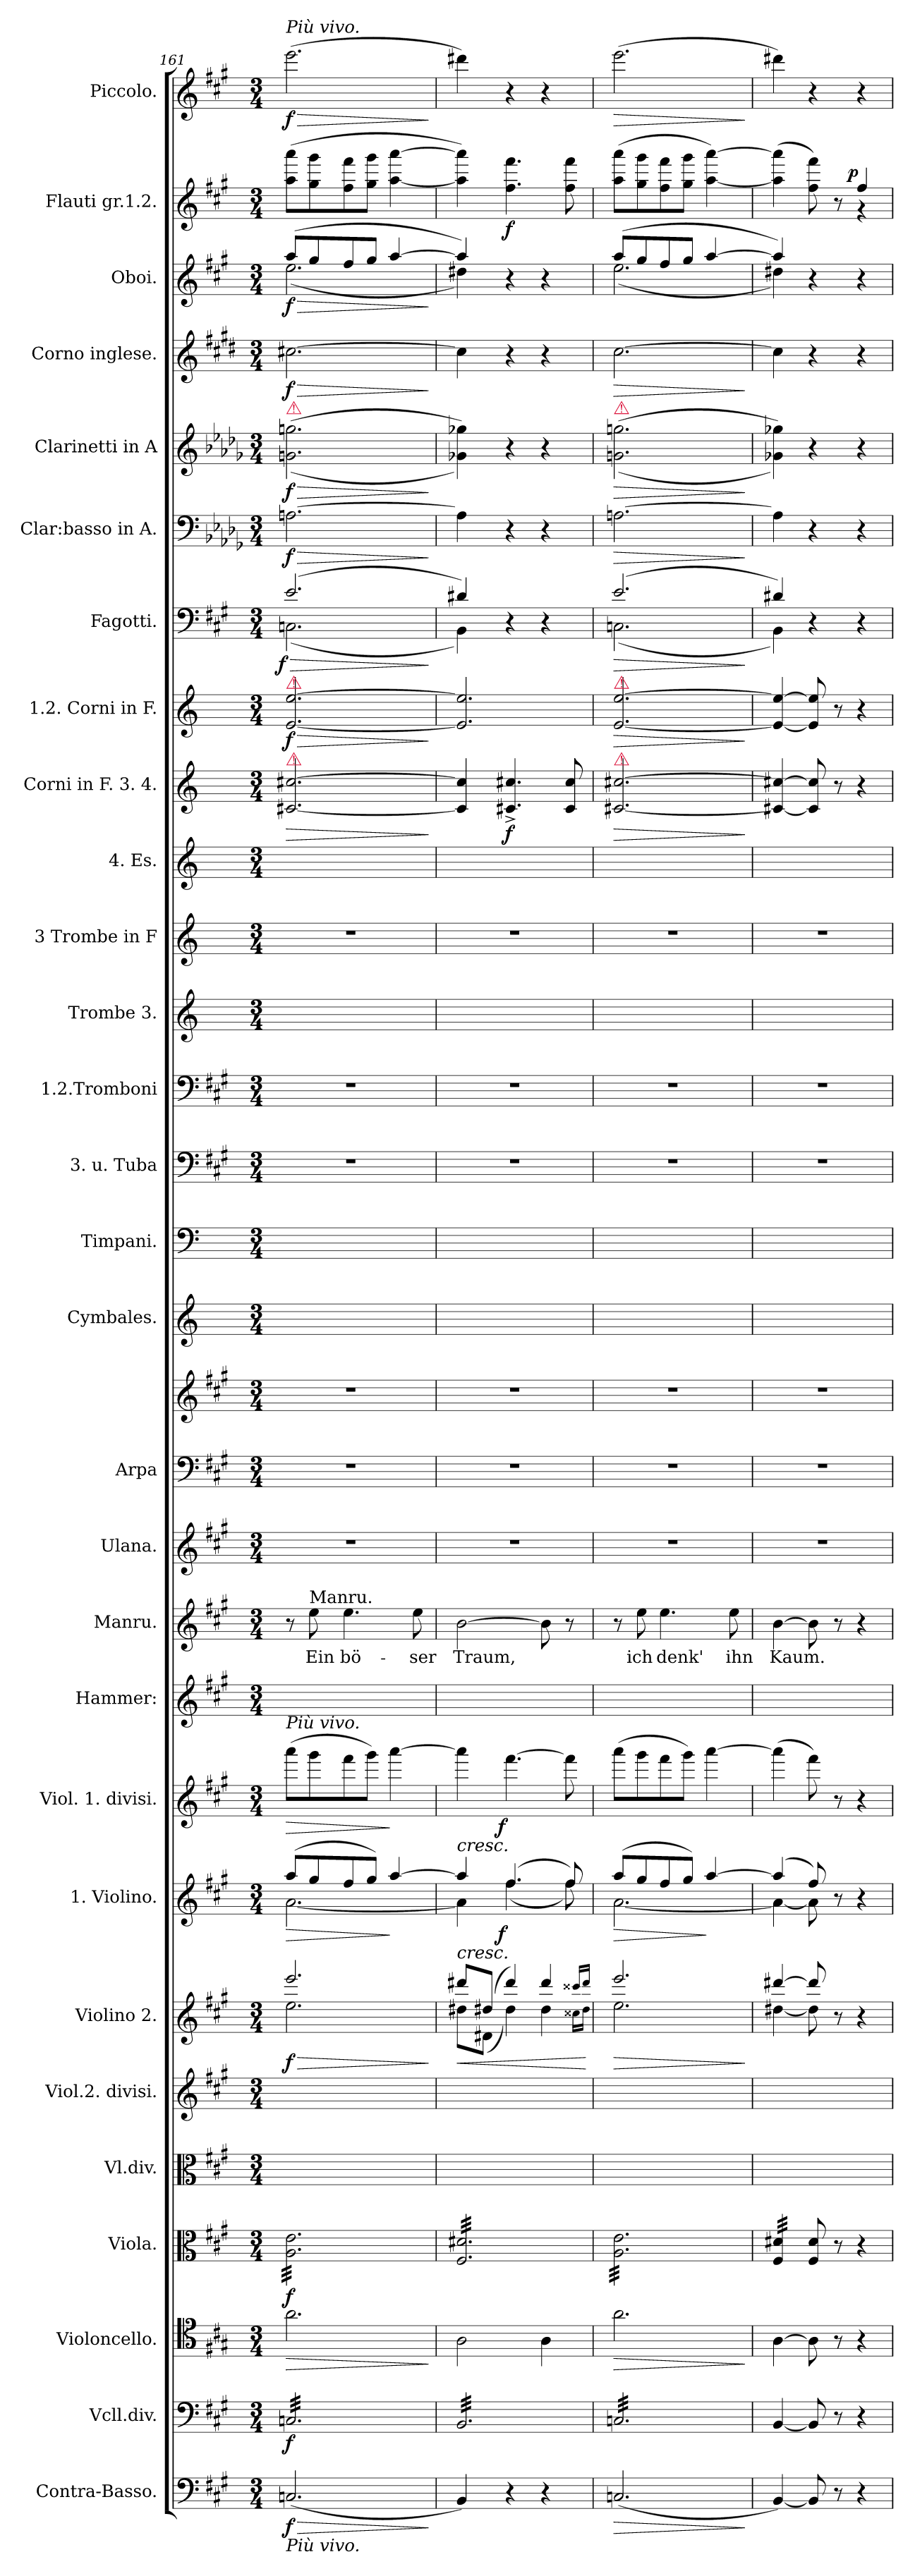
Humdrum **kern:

**kern	**dynam	**kern	**dynam	**kern	**dynam	**kern	**dynam	**kern	**kern	**kern	**dynam	**kern	**dynam	**kern	**dynam	**kern	**kern	**text	**kern	**kern	**kern	**kern	**kern	**kern	**kern	**kern	**kern	**kern	**kern	**dynam	**kern	**dynam	**kern	**dynam	**kern	**dynam	**kern	**dynam	**kern	**dynam	**kern	**dynam	**kern	**dynam	**kern	**dynam
*part29	*part29	*part28	*part28	*part27	*part27	*part26	*part26	*part25	*part24	*part23	*part23	*part22	*part22	*part21	*part21	*part20	*part19	*part19	*part18	*part17	*part17	*part16	*part15	*part14	*part13	*part12	*part11	*part10	*part9	*part9	*part8	*part8	*part7	*part7	*part6	*part6	*part5	*part5	*part4	*part4	*part3	*part3	*part2	*part2	*part1	*part1
*staff30	*staff30	*staff29	*staff29	*staff28	*staff28	*staff27	*staff27	*staff26	*staff25	*staff24	*staff24	*staff23	*staff23	*staff22	*staff22	*staff21	*staff20	*staff20	*staff19	*staff18	*staff17	*staff16	*staff15	*staff14	*staff13	*staff12	*staff11	*staff10	*staff9	*staff9	*staff8	*staff8	*staff7	*staff7	*staff6	*staff6	*staff5	*staff5	*staff4	*staff4	*staff3	*staff3	*staff2	*staff2	*staff1	*staff1
*I"Contra-Basso.	*	*I"Vcll.div.	*	*I"Violoncello.	*	*I"Viola.	*	*I"Vl.div.	*I"Viol.2. divisi.	*I"Violino 2.	*	*I"1. Violino.	*	*I"Viol. 1. divisi.	*	*I"Hammer:	*I"Manru.	*	*I"Ulana.	*I"Arpa	*	*I"Cymbales.	*I"Timpani.	*I"3. u. Tuba	*I"1.2.Tromboni	*I"Trombe 3.	*I"3 Trombe in F	*I"4. Es.	*I"Corni in F. 3. 4.	*	*I"1.2. Corni in F.	*	*I"Fagotti.	*	*I"Clar:basso in A.	*	*I"Clarinetti in A	*	*I"Corno inglese.	*	*I"Oboi.	*	*I"Flauti gr.1.2.	*	*I"Piccolo.	*
*I'C.-B.	*	*	*	*I'Vcll.	*	*I'Vl.	*	*	*	*I'Viol. 2.	*	*I'1. Viol.	*	*	*	*I'Hammer.	*	*	*	*I'Arpa.	*	*I'Cym	*I'Timp.	*	*I'1.2. Tromb.	*	*I'1.2. Trombe.	*	*I'Corni. 3.4.	*	*I'1.2. Corni.	*	*I'Fag.	*	*	*	*I'1.2. Clar. A.	*	*I'Cor.ingl.	*	*I'Ob.	*	*I'Fl. 1.2.	*	*	*
*clefF4	*	*clefF4	*	*clefC4	*	*clefC3	*	*clefC3	*clefG2	*clefG2	*	*clefG2	*	*clefG2	*	*clefG2	*clefG2	*	*clefG2	*clefF4	*clefG2	*clefG2	*clefF4	*clefF4	*clefF4	*clefG2	*clefG2	*clefG2	*clefG2	*	*clefG2	*	*clefF4	*	*clefF4	*	*clefG2	*	*clefG2	*	*clefG2	*	*clefG2	*	*clefG2	*
*	*	*	*	*	*	*	*	*	*	*	*	*	*	*	*	*	*	*	*	*	*	*	*	*	*	*ITrd-3c-5	*ITrd-3c-5	*ITrd5c9	*ITrd4c7	*	*ITrd4c7	*	*	*	*ITrd2c3	*	*ITrd2c3	*	*ITrd4c7	*	*	*	*	*	*	*
*k[f#c#g#]	*	*k[f#c#g#]	*	*k[f#c#g#]	*	*k[f#c#g#]	*	*k[f#c#g#]	*k[f#c#g#]	*k[f#c#g#]	*	*k[f#c#g#]	*	*k[f#c#g#]	*	*k[f#c#g#]	*k[f#c#g#]	*	*k[f#c#g#]	*k[f#c#g#]	*k[f#c#g#]	*k[]	*k[]	*k[f#c#g#]	*k[f#c#g#]	*k[b-]	*k[b-]	*k[b-e-a-]	*k[b-]	*	*k[b-]	*	*k[f#c#g#]	*	*k[b-e-]	*	*k[b-e-]	*	*k[f#c#g#]	*	*k[f#c#g#]	*	*k[f#c#g#]	*	*k[f#c#g#]	*
*M3/4	*	*M3/4	*	*M3/4	*	*M3/4	*	*M3/4	*M3/4	*M3/4	*	*M3/4	*	*M3/4	*	*M3/4	*M3/4	*	*M3/4	*M3/4	*M3/4	*M3/4	*M3/4	*M3/4	*M3/4	*M3/4	*M3/4	*M3/4	*M3/4	*	*M3/4	*	*M3/4	*	*M3/4	*	*M3/4	*	*M3/4	*	*M3/4	*	*M3/4	*	*M3/4	*
=161	=161	=161	=161	=161	=161	=161	=161	=161	=161	=161	=161	=161	=161	=161	=161	=161	=161	=161	=161	=161	=161	=161	=161	=161	=161	=161	=161	=161	=161	=161	=161	=161	=161	=161	=161	=161	=161	=161	=161	=161	=161	=161	=161	=161	=161	=161
!	!	!	!	!	!	!	!	!	!	!	!	!	!	!	!	!	!	!	!	!	!	!	!	!	!	!	!	!	!	!	!	!	!	!	!	!	!	!	!	!	!	!	!	!	!LO:TX:a:i:t=Più vivo.	!
!	!	!	!	!	!	!	!	!	!	!	!	!	!	!	!	!	!	!	!	!	!	!	!	!	!	!	!	!	!	!	!	!	!	!	!	!	!LO:TX:a:color=crimson:t=⚠	!	!	!	!	!	!	!	!	!
!	!	!	!	!	!	!	!	!	!	!	!	!	!	!	!	!	!	!	!	!	!	!	!	!	!	!	!	!	!	!	!	!	!LO:TX:a:color=crimson:t=⚠	!	!	!	!	!	!	!	!	!	!	!	!	!
!	!	!	!	!	!	!	!	!	!	!	!	!	!	!	!	!	!	!	!	!	!	!	!	!	!	!	!	!	!	!	!LO:TX:a:color=crimson:t=⚠	!	!	!	!	!	!	!	!	!	!	!	!	!	!	!
!	!	!	!	!	!	!	!	!	!	!	!	!	!	!	!	!	!	!	!	!	!	!	!	!	!	!	!	!	!LO:TX:a:color=crimson:t=⚠	!	!	!	!	!	!	!	!	!	!	!	!	!	!	!	!	!
!	!	!	!	!	!	!	!	!	!	!	!	!	!	!LO:TX:a:i:t=Più vivo.	!	!	!	!	!	!	!	!	!	!	!	!	!	!	!	!	!	!	!	!	!	!	!	!	!	!	!	!	!	!	!	!
!	!	!	!	!	!	!	!	!	!	!	!	!LO:TX:a:color=crimson:t=⚠	!	!	!	!	!	!	!	!	!	!	!	!	!	!	!	!	!	!	!	!	!	!	!	!	!	!	!	!	!	!	!	!	!	!
!LO:TX:b:i:t=Più vivo.	!	!	!	!	!	!	!	!	!	!	!	!	!	!	!	!	!	!	!	!	!	!	!	!	!	!	!	!	!	!	!	!	!	!	!	!	!	!	!	!	!	!	!	!	!	!
!	!LO:HP:b	!	!	!	!LO:HP:b	!	!	!	!	!	!LO:HP:b	!	!LO:HP:b	!	!LO:HP:b	!	!	!	!	!	!	!	!	!	!	!	!	!	!	!LO:HP:b	!	!LO:HP:b	!	!LO:HP:b	!	!LO:HP:b	!	!LO:HP:b	!	!LO:HP:b	!	!LO:HP:b	!	!	!	!LO:HP:b
*	*	*	*	*	*	*	*	*	*	*^	*	*^	*	*	*	*	*	*	*	*	*	*	*	*	*	*	*	*	*	*	*	*	*^	*	*	*	*	*	*	*	*^	*	*	*	*	*
!	!	!	!	!	!	!	!	!	!	!	!	!	!	!	!	!	!	!	!	!	!	!	!	!	!	!	!	!	!	!	!	!	!	!	!	!	!LO:DY:n=1:rj	!	!	!	!	!	!	!	!	!	!	!	!	!
*	*	*tremolo	*	*	*	*	*	*	*	*	*	*	*	*	*	*	*	*	*	*	*	*	*	*	*	*	*	*	*	*	*	*	*	*	*	*	*	*	*	*	*	*	*	*	*	*	*	*	*	*
*	*	*	*	*	*	*tremolo	*	*	*	*	*	*	*	*	*	*	*	*	*	*	*	*	*	*	*	*	*	*	*	*	*	*	*	*	*	*	*	*	*	*	*	*	*	*	*	*	*	*	*	*
(2.Cn/	> f	32Cn/LLL	f	2.a\	>	32A\ 32e\LLL	f	2.ryy	2.ryy	2.eee/	2.ee\	> f	(8aa/L	[2.a\	>	(8aaa\L	>	2.ryy	8r	.	2.r	2.r	2.r	2.ryy	2.ryy	2.r	2.r	2.ryy	2.r	2.ryy	[2.F#X/ [2.f#X/	>	[2.A/ [2.a/	> f	(2.e/	(2.Cn\	> f	[2.F#X\	> f	(<(>2.en\ 2.een\	> f	[2.f#X\	> f	(8aa/L	(2.ee\	> f	(8aa\ 8aaa\L	.	(2.eee\	> f
.	.	32Cn/	.	.	.	32A\ 32e\	.	.	.	.	.	.	.	.	.	.	.	.	.	.	.	.	.	.	.	.	.	.	.	.	.	.	.	.	.	.	.	.	.	.	.	.	.	.	.	.	.	.	.	.
.	.	32Cn/	.	.	.	32A\ 32e\	.	.	.	.	.	.	.	.	.	.	.	.	.	.	.	.	.	.	.	.	.	.	.	.	.	.	.	.	.	.	.	.	.	.	.	.	.	.	.	.	.	.	.	.
.	.	32Cn/	.	.	.	32A\ 32e\	.	.	.	.	.	.	.	.	.	.	.	.	.	.	.	.	.	.	.	.	.	.	.	.	.	.	.	.	.	.	.	.	.	.	.	.	.	.	.	.	.	.	.	.
!	!	!	!	!	!	!	!	!	!	!	!	!	!	!	!	!	!	!	!LO:TX:a:t=Manru.	!	!	!	!	!	!	!	!	!	!	!	!	!	!	!	!	!	!	!	!	!	!	!	!	!	!	!	!	!	!	!
.	.	32Cn/	.	.	.	32A\ 32e\	.	.	.	.	.	.	8gg#/	.	.	8ggg#\	.	.	8ee\	Ein	.	.	.	.	.	.	.	.	.	.	.	.	.	.	.	.	.	.	.	.	.	.	.	8gg#/	.	.	8gg#\ 8ggg#\	.	.	.
.	.	32Cn/	.	.	.	32A\ 32e\	.	.	.	.	.	.	.	.	.	.	.	.	.	.	.	.	.	.	.	.	.	.	.	.	.	.	.	.	.	.	.	.	.	.	.	.	.	.	.	.	.	.	.	.
.	.	32Cn/	.	.	.	32A\ 32e\	.	.	.	.	.	.	.	.	.	.	.	.	.	.	.	.	.	.	.	.	.	.	.	.	.	.	.	.	.	.	.	.	.	.	.	.	.	.	.	.	.	.	.	.
.	.	32Cn/	.	.	.	32A\ 32e\	.	.	.	.	.	.	.	.	.	.	.	.	.	.	.	.	.	.	.	.	.	.	.	.	.	.	.	.	.	.	.	.	.	.	.	.	.	.	.	.	.	.	.	.
.	.	32Cn/	.	.	.	32A\ 32e\	.	.	.	.	.	.	8ff#/	.	.	8fff#\	.	.	4.ee\	bö-	.	.	.	.	.	.	.	.	.	.	.	.	.	.	.	.	.	.	.	.	.	.	.	8ff#/	.	.	8ff#\ 8fff#\	.	.	.
.	.	32Cn/	.	.	.	32A\ 32e\	.	.	.	.	.	.	.	.	.	.	.	.	.	.	.	.	.	.	.	.	.	.	.	.	.	.	.	.	.	.	.	.	.	.	.	.	.	.	.	.	.	.	.	.
.	.	32Cn/	.	.	.	32A\ 32e\	.	.	.	.	.	.	.	.	.	.	.	.	.	.	.	.	.	.	.	.	.	.	.	.	.	.	.	.	.	.	.	.	.	.	.	.	.	.	.	.	.	.	.	.
.	.	32Cn/	.	.	.	32A\ 32e\	.	.	.	.	.	.	.	.	.	.	.	.	.	.	.	.	.	.	.	.	.	.	.	.	.	.	.	.	.	.	.	.	.	.	.	.	.	.	.	.	.	.	.	.
.	.	32Cn/	.	.	.	32A\ 32e\	.	.	.	.	.	.	8gg#/J)	.	.	8ggg#\J)	.	.	.	.	.	.	.	.	.	.	.	.	.	.	.	.	.	.	.	.	.	.	.	.	.	.	.	8gg#/J	.	.	8gg#\ 8ggg#\J	.	.	.
.	.	32Cn/	.	.	.	32A\ 32e\	.	.	.	.	.	.	.	.	.	.	.	.	.	.	.	.	.	.	.	.	.	.	.	.	.	.	.	.	.	.	.	.	.	.	.	.	.	.	.	.	.	.	.	.
.	.	32Cn/	.	.	.	32A\ 32e\	.	.	.	.	.	.	.	.	.	.	.	.	.	.	.	.	.	.	.	.	.	.	.	.	.	.	.	.	.	.	.	.	.	.	.	.	.	.	.	.	.	.	.	.
.	.	32Cn/	.	.	.	32A\ 32e\	.	.	.	.	.	.	.	.	.	.	.	.	.	.	.	.	.	.	.	.	.	.	.	.	.	.	.	.	.	.	.	.	.	.	.	.	.	.	.	.	.	.	.	.
.	.	32Cn/	.	.	.	32A\ 32e\	.	.	.	.	.	.	[4aa/	.	]	[4aaa\	]	.	.	.	.	.	.	.	.	.	.	.	.	.	.	.	.	.	.	.	.	.	.	.	.	.	.	[4aa/	.	.	[4aa\ [4aaa\	.	.	.
.	.	32Cn/	.	.	.	32A\ 32e\	.	.	.	.	.	.	.	.	.	.	.	.	.	.	.	.	.	.	.	.	.	.	.	.	.	.	.	.	.	.	.	.	.	.	.	.	.	.	.	.	.	.	.	.
.	.	32Cn/	.	.	.	32A\ 32e\	.	.	.	.	.	.	.	.	.	.	.	.	.	.	.	.	.	.	.	.	.	.	.	.	.	.	.	.	.	.	.	.	.	.	.	.	.	.	.	.	.	.	.	.
.	.	32Cn/	.	.	.	32A\ 32e\	.	.	.	.	.	.	.	.	.	.	.	.	.	.	.	.	.	.	.	.	.	.	.	.	.	.	.	.	.	.	.	.	.	.	.	.	.	.	.	.	.	.	.	.
.	.	32Cn/	.	.	.	32A\ 32e\	.	.	.	.	.	.	.	.	.	.	.	.	8ee\	-ser	.	.	.	.	.	.	.	.	.	.	.	.	.	.	.	.	.	.	.	.	.	.	.	.	.	.	.	.	.	.
.	.	32Cn/	.	.	.	32A\ 32e\	.	.	.	.	.	.	.	.	.	.	.	.	.	.	.	.	.	.	.	.	.	.	.	.	.	.	.	.	.	.	.	.	.	.	.	.	.	.	.	.	.	.	.	.
.	.	32Cn/	.	.	.	32A\ 32e\	.	.	.	.	.	.	.	.	.	.	.	.	.	.	.	.	.	.	.	.	.	.	.	.	.	.	.	.	.	.	.	.	.	.	.	.	.	.	.	.	.	.	.	.
.	.	32Cn/JJJ	.	.	.	32A\ 32e\JJJ	.	.	.	.	.	.	.	.	.	.	.	.	.	.	.	.	.	.	.	.	.	.	.	.	.	.	.	.	.	.	.	.	.	.	.	.	.	.	.	.	.	.	.	.
*	*	*	*	*	*	*	*	*	*	*v	*v	*	*	*	*	*	*	*	*	*	*	*	*	*	*	*	*	*	*	*	*	*	*	*	*v	*v	*	*	*	*	*	*	*	*v	*v	*	*	*	*	*
*	*	*	*	*	*	*	*	*	*	*	*	*v	*v	*	*	*	*	*	*	*	*	*	*	*	*	*	*	*	*	*	*	*	*	*	*	*	*	*	*	*	*	*	*	*	*	*	*
.	]	.	.	.	]	.	.	.	.	.	]	.	.	.	.	.	.	.	.	.	.	.	.	.	.	.	.	.	.	]	.	]	.	]	.	]	.	]	.	]	.	]	.	.	.	]
=162	=162	=162	=162	=162	=162	=162	=162	=162	=162	=162	=162	=162	=162	=162	=162	=162	=162	=162	=162	=162	=162	=162	=162	=162	=162	=162	=162	=162	=162	=162	=162	=162	=162	=162	=162	=162	=162	=162	=162	=162	=162	=162	=162	=162	=162	=162
*	*	*	*	*	*	*	*	*	*	*^	*	*	*	*	*	*	*	*	*	*	*	*	*	*	*	*	*	*	*	*	*	*	*	*	*	*	*	*	*	*	*	*	*	*	*	*
!	!	!	!	!	!	!	!	!	!	!	!	!LO:HP:b	!	!LO:HP:b	!	!LO:HP:b	!	!	!	!	!	!	!	!	!	!	!	!	!	!	!	!	!	!	!	!	!	!	!	!	!	!	!	!	!	!	!
*	*	*	*	*	*	*	*	*	*	*	*	*	*^	*	*	*	*	*	*	*	*	*	*	*	*	*	*	*	*	*	*	*	*	*^	*	*	*	*	*	*	*	*^	*	*	*	*	*
4BB/)	.	32BB/LLL	.	2A\	.	32F#/ 32d#X/LLL	.	2.ryy	2.ryy	8ddd#X/L	8dd#X\L	<	4aa/]	4a\]	<	4aaa\]	<	2.ryy	[2b\	Traum,	2.r	2.r	2.r	2.ryy	2.ryy	2.r	2.r	2.ryy	2.r	2.ryy	4F#]/ 4f#]/	.	2.A]/ 2.a]/	.	4d#X/)	4BB\)	.	4F#\]	.	4e-X\ 4ee-X\))	.	4f#\]	.	4aa/])	4dd#X\)	.	4aa]\ 4aaa]\)	.	4ddd#X\)	.
.	.	32BB/	.	.	.	32F#/ 32d#X/	.	.	.	.	.	.	.	.	.	.	.	.	.	.	.	.	.	.	.	.	.	.	.	.	.	.	.	.	.	.	.	.	.	.	.	.	.	.	.	.	.	.	.	.
.	.	32BB/	.	.	.	32F#/ 32d#X/	.	.	.	.	.	.	.	.	.	.	.	.	.	.	.	.	.	.	.	.	.	.	.	.	.	.	.	.	.	.	.	.	.	.	.	.	.	.	.	.	.	.	.	.
.	.	32BB/	.	.	.	32F#/ 32d#X/	.	.	.	.	.	.	.	.	.	.	.	.	.	.	.	.	.	.	.	.	.	.	.	.	.	.	.	.	.	.	.	.	.	.	.	.	.	.	.	.	.	.	.	.
.	.	32BB/	.	.	.	32F#/ 32d#X/	.	.	.	(8dd#X/J	(8d#X\J	.	.	.	.	.	.	.	.	.	.	.	.	.	.	.	.	.	.	.	.	.	.	.	.	.	.	.	.	.	.	.	.	.	.	.	.	.	.	.
.	.	32BB/	.	.	.	32F#/ 32d#X/	.	.	.	.	.	.	.	.	.	.	.	.	.	.	.	.	.	.	.	.	.	.	.	.	.	.	.	.	.	.	.	.	.	.	.	.	.	.	.	.	.	.	.	.
.	.	32BB/	.	.	.	32F#/ 32d#X/	.	.	.	.	.	.	.	.	.	.	.	.	.	.	.	.	.	.	.	.	.	.	.	.	.	.	.	.	.	.	.	.	.	.	.	.	.	.	.	.	.	.	.	.
.	.	32BB/	.	.	.	32F#/ 32d#X/	.	.	.	.	.	.	.	.	.	.	.	.	.	.	.	.	.	.	.	.	.	.	.	.	.	.	.	.	.	.	.	.	.	.	.	.	.	.	.	.	.	.	.	.
!	!	!	!	!	!	!	!	!	!	!	!	!	!	!	!LO:DY:b:rj	!	!LO:DY:b:rj	!	!	!	!	!	!	!	!	!	!	!	!	!	!	!	!	!	!	!	!	!	!	!	!	!	!	!	!	!	!	!	!	!
4r	.	32BB/	.	.	.	32F#/ 32d#X/	.	.	.	4ddd#/)	4dd#\)	.	(4.ff#/	(4.ff#\	f	[4.fff#\	f	.	.	.	.	.	.	.	.	.	.	.	.	.	4.F#X^>/ 4.f#X^>/	f	.	.	4r	4ryy	.	4r	.	4r	.	4r	.	4r	4ryy	.	4.ff#\ 4.fff#\	f	4r	.
.	.	32BB/	.	.	.	32F#/ 32d#X/	.	.	.	.	.	.	.	.	.	.	.	.	.	.	.	.	.	.	.	.	.	.	.	.	.	.	.	.	.	.	.	.	.	.	.	.	.	.	.	.	.	.	.	.
.	.	32BB/	.	.	.	32F#/ 32d#X/	.	.	.	.	.	.	.	.	.	.	.	.	.	.	.	.	.	.	.	.	.	.	.	.	.	.	.	.	.	.	.	.	.	.	.	.	.	.	.	.	.	.	.	.
.	.	32BB/	.	.	.	32F#/ 32d#X/	.	.	.	.	.	.	.	.	.	.	.	.	.	.	.	.	.	.	.	.	.	.	.	.	.	.	.	.	.	.	.	.	.	.	.	.	.	.	.	.	.	.	.	.
.	.	32BB/	.	.	.	32F#/ 32d#X/	.	.	.	.	.	.	.	.	.	.	.	.	.	.	.	.	.	.	.	.	.	.	.	.	.	.	.	.	.	.	.	.	.	.	.	.	.	.	.	.	.	.	.	.
.	.	32BB/	.	.	.	32F#/ 32d#X/	.	.	.	.	.	.	.	.	.	.	.	.	.	.	.	.	.	.	.	.	.	.	.	.	.	.	.	.	.	.	.	.	.	.	.	.	.	.	.	.	.	.	.	.
.	.	32BB/	.	.	.	32F#/ 32d#X/	.	.	.	.	.	.	.	.	.	.	.	.	.	.	.	.	.	.	.	.	.	.	.	.	.	.	.	.	.	.	.	.	.	.	.	.	.	.	.	.	.	.	.	.
.	.	32BB/	.	.	.	32F#/ 32d#X/	.	.	.	.	.	.	.	.	.	.	.	.	.	.	.	.	.	.	.	.	.	.	.	.	.	.	.	.	.	.	.	.	.	.	.	.	.	.	.	.	.	.	.	.
4r	.	32BB/	.	4A\	.	32F#/ 32d#X/	.	.	.	4ddd#/	4dd#\	.	.	.	.	.	.	.	8b\]	.	.	.	.	.	.	.	.	.	.	.	.	.	.	.	4r	4ryy	.	4r	.	4r	.	4r	.	4r	4ryy	.	.	.	4r	.
.	.	32BB/	.	.	.	32F#/ 32d#X/	.	.	.	.	.	.	.	.	.	.	.	.	.	.	.	.	.	.	.	.	.	.	.	.	.	.	.	.	.	.	.	.	.	.	.	.	.	.	.	.	.	.	.	.
.	.	32BB/	.	.	.	32F#/ 32d#X/	.	.	.	.	.	.	.	.	.	.	.	.	.	.	.	.	.	.	.	.	.	.	.	.	.	.	.	.	.	.	.	.	.	.	.	.	.	.	.	.	.	.	.	.
.	.	32BB/	.	.	.	32F#/ 32d#X/	.	.	.	.	.	.	.	.	.	.	.	.	.	.	.	.	.	.	.	.	.	.	.	.	.	.	.	.	.	.	.	.	.	.	.	.	.	.	.	.	.	.	.	.
.	.	32BB/	.	.	.	32F#/ 32d#X/	.	.	.	.	.	.	8ff#/)	8ff#\)	[	8fff#\]	[	.	8r	.	.	.	.	.	.	.	.	.	.	.	8F#/ 8f#/	.	.	.	.	.	.	.	.	.	.	.	.	.	.	.	8ff#\ 8fff#\	.	.	.
.	.	32BB/	.	.	.	32F#/ 32d#X/	.	.	.	.	.	.	.	.	.	.	.	.	.	.	.	.	.	.	.	.	.	.	.	.	.	.	.	.	.	.	.	.	.	.	.	.	.	.	.	.	.	.	.	.
.	.	32BB/	.	.	.	32F#/ 32d#X/	.	.	.	.	.	.	.	.	.	.	.	.	.	.	.	.	.	.	.	.	.	.	.	.	.	.	.	.	.	.	.	.	.	.	.	.	.	.	.	.	.	.	.	.
.	.	32BB/JJJ	.	.	.	32F#/ 32d#X/JJJ	.	.	.	.	.	.	.	.	.	.	.	.	.	.	.	.	.	.	.	.	.	.	.	.	.	.	.	.	.	.	.	.	.	.	.	.	.	.	.	.	.	.	.	.
*	*	*	*	*	*	*	*	*	*	*	*	*	*v	*v	*	*	*	*	*	*	*	*	*	*	*	*	*	*	*	*	*	*	*	*	*v	*v	*	*	*	*	*	*	*	*v	*v	*	*	*	*	*
.	.	.	.	.	.	.	.	.	.	16qqccc##X/LL	16qqcc##X\LL	.	.	.	.	.	.	.	.	.	.	.	.	.	.	.	.	.	.	.	.	.	.	.	.	.	.	.	.	.	.	.	.	.	.	.	.
.	.	.	.	.	.	.	.	.	.	16qqddd#/JJ	16qqdd#\JJ	.	.	.	.	.	.	.	.	.	.	.	.	.	.	.	.	.	.	.	.	.	.	.	.	.	.	.	.	.	.	.	.	.	.	.	.
*	*	*	*	*	*	*	*	*	*	*v	*v	*	*	*	*	*	*	*	*	*	*	*	*	*	*	*	*	*	*	*	*	*	*	*	*	*	*	*	*	*	*	*	*	*	*	*	*
.	.	.	.	.	.	.	.	.	.	.	[	.	.	.	.	.	.	.	.	.	.	.	.	.	.	.	.	.	.	.	.	.	.	.	.	.	.	.	.	.	.	.	.	.	.	.
=163	=163	=163	=163	=163	=163	=163	=163	=163	=163	=163	=163	=163	=163	=163	=163	=163	=163	=163	=163	=163	=163	=163	=163	=163	=163	=163	=163	=163	=163	=163	=163	=163	=163	=163	=163	=163	=163	=163	=163	=163	=163	=163	=163	=163	=163	=163
!	!	!	!	!	!	!	!	!	!	!	!	!	!	!	!	!	!	!	!	!	!	!	!	!	!	!	!	!	!	!	!	!	!	!	!	!	!LO:TX:a:color=crimson:t=⚠	!	!	!	!	!	!	!	!	!
!	!	!	!	!	!	!	!	!	!	!	!	!	!	!	!	!	!	!	!	!	!	!	!	!	!	!	!	!	!	!	!	!	!LO:TX:a:color=crimson:t=⚠	!	!	!	!	!	!	!	!	!	!	!	!	!
!	!	!	!	!	!	!	!	!	!	!	!	!	!	!	!	!	!	!	!	!	!	!	!	!	!	!	!	!	!	!	!LO:TX:a:color=crimson:t=⚠	!	!	!	!	!	!	!	!	!	!	!	!	!	!	!
!	!	!	!	!	!	!	!	!	!	!	!	!	!	!	!	!	!	!	!	!	!	!	!	!	!	!	!	!	!LO:TX:a:color=crimson:t=⚠	!	!	!	!	!	!	!	!	!	!	!	!	!	!	!	!	!
!	!LO:HP:b	!	!	!	!LO:HP:b	!	!	!	!	!	!LO:HP:b	!	!LO:HP:b	!	!	!	!	!	!	!	!	!	!	!	!	!	!	!	!	!LO:HP:b	!	!LO:HP:b	!	!LO:HP:b	!	!LO:HP:b	!	!LO:HP:b	!	!LO:HP:b	!	!	!	!	!	!LO:HP:b
*	*	*	*	*	*	*	*	*	*	*^	*	*^	*	*	*	*	*	*	*	*	*	*	*	*	*	*	*	*	*	*	*	*	*^	*	*	*	*	*	*	*	*^	*	*	*	*	*
(2.Cn/	>	32Cn/LLL	.	2.a\	>	32A\ 32e\LLL	.	2.ryy	2.ryy	2.eee/	2.ee\	>	(8aa/L	[2.a\	>	(8aaa\L	.	2.ryy	8r	.	2.r	2.r	2.r	2.ryy	2.ryy	2.r	2.r	2.ryy	2.r	2.ryy	[2.F#X/ [2.f#X/	>	[2.A/ [2.a/	>	(2.e/	(2.Cn\	>	[2.F#X\	>	(<(>2.en\ 2.een\	>	[2.f#\	>	(8aa/L	(2.ee\	.	(8aa\ 8aaa\L	.	(2.eee\	>
.	.	32Cn/	.	.	.	32A\ 32e\	.	.	.	.	.	.	.	.	.	.	.	.	.	.	.	.	.	.	.	.	.	.	.	.	.	.	.	.	.	.	.	.	.	.	.	.	.	.	.	.	.	.	.	.
.	.	32Cn/	.	.	.	32A\ 32e\	.	.	.	.	.	.	.	.	.	.	.	.	.	.	.	.	.	.	.	.	.	.	.	.	.	.	.	.	.	.	.	.	.	.	.	.	.	.	.	.	.	.	.	.
.	.	32Cn/	.	.	.	32A\ 32e\	.	.	.	.	.	.	.	.	.	.	.	.	.	.	.	.	.	.	.	.	.	.	.	.	.	.	.	.	.	.	.	.	.	.	.	.	.	.	.	.	.	.	.	.
.	.	32Cn/	.	.	.	32A\ 32e\	.	.	.	.	.	.	8gg#/	.	.	8ggg#\	.	.	8ee\	ich	.	.	.	.	.	.	.	.	.	.	.	.	.	.	.	.	.	.	.	.	.	.	.	8gg#/	.	.	8gg#\ 8ggg#\	.	.	.
.	.	32Cn/	.	.	.	32A\ 32e\	.	.	.	.	.	.	.	.	.	.	.	.	.	.	.	.	.	.	.	.	.	.	.	.	.	.	.	.	.	.	.	.	.	.	.	.	.	.	.	.	.	.	.	.
.	.	32Cn/	.	.	.	32A\ 32e\	.	.	.	.	.	.	.	.	.	.	.	.	.	.	.	.	.	.	.	.	.	.	.	.	.	.	.	.	.	.	.	.	.	.	.	.	.	.	.	.	.	.	.	.
.	.	32Cn/	.	.	.	32A\ 32e\	.	.	.	.	.	.	.	.	.	.	.	.	.	.	.	.	.	.	.	.	.	.	.	.	.	.	.	.	.	.	.	.	.	.	.	.	.	.	.	.	.	.	.	.
.	.	32Cn/	.	.	.	32A\ 32e\	.	.	.	.	.	.	8ff#/	.	.	8fff#\	.	.	4.ee\	denk'	.	.	.	.	.	.	.	.	.	.	.	.	.	.	.	.	.	.	.	.	.	.	.	8ff#/	.	.	8ff#\ 8fff#\	.	.	.
.	.	32Cn/	.	.	.	32A\ 32e\	.	.	.	.	.	.	.	.	.	.	.	.	.	.	.	.	.	.	.	.	.	.	.	.	.	.	.	.	.	.	.	.	.	.	.	.	.	.	.	.	.	.	.	.
.	.	32Cn/	.	.	.	32A\ 32e\	.	.	.	.	.	.	.	.	.	.	.	.	.	.	.	.	.	.	.	.	.	.	.	.	.	.	.	.	.	.	.	.	.	.	.	.	.	.	.	.	.	.	.	.
.	.	32Cn/	.	.	.	32A\ 32e\	.	.	.	.	.	.	.	.	.	.	.	.	.	.	.	.	.	.	.	.	.	.	.	.	.	.	.	.	.	.	.	.	.	.	.	.	.	.	.	.	.	.	.	.
.	.	32Cn/	.	.	.	32A\ 32e\	.	.	.	.	.	.	8gg#/J)	.	.	8ggg#\J)	.	.	.	.	.	.	.	.	.	.	.	.	.	.	.	.	.	.	.	.	.	.	.	.	.	.	.	8gg#/J	.	.	8gg#\ 8ggg#\J	.	.	.
.	.	32Cn/	.	.	.	32A\ 32e\	.	.	.	.	.	.	.	.	.	.	.	.	.	.	.	.	.	.	.	.	.	.	.	.	.	.	.	.	.	.	.	.	.	.	.	.	.	.	.	.	.	.	.	.
.	.	32Cn/	.	.	.	32A\ 32e\	.	.	.	.	.	.	.	.	.	.	.	.	.	.	.	.	.	.	.	.	.	.	.	.	.	.	.	.	.	.	.	.	.	.	.	.	.	.	.	.	.	.	.	.
.	.	32Cn/	.	.	.	32A\ 32e\	.	.	.	.	.	.	.	.	.	.	.	.	.	.	.	.	.	.	.	.	.	.	.	.	.	.	.	.	.	.	.	.	.	.	.	.	.	.	.	.	.	.	.	.
.	.	32Cn/	.	.	.	32A\ 32e\	.	.	.	.	.	.	[4aa/	.	]	[4aaa\	.	.	.	.	.	.	.	.	.	.	.	.	.	.	.	.	.	.	.	.	.	.	.	.	.	.	.	[4aa/	.	.	[4aa\ [4aaa\)	.	.	.
.	.	32Cn/	.	.	.	32A\ 32e\	.	.	.	.	.	.	.	.	.	.	.	.	.	.	.	.	.	.	.	.	.	.	.	.	.	.	.	.	.	.	.	.	.	.	.	.	.	.	.	.	.	.	.	.
.	.	32Cn/	.	.	.	32A\ 32e\	.	.	.	.	.	.	.	.	.	.	.	.	.	.	.	.	.	.	.	.	.	.	.	.	.	.	.	.	.	.	.	.	.	.	.	.	.	.	.	.	.	.	.	.
.	.	32Cn/	.	.	.	32A\ 32e\	.	.	.	.	.	.	.	.	.	.	.	.	.	.	.	.	.	.	.	.	.	.	.	.	.	.	.	.	.	.	.	.	.	.	.	.	.	.	.	.	.	.	.	.
.	.	32Cn/	.	.	.	32A\ 32e\	.	.	.	.	.	.	.	.	.	.	.	.	8ee\	ihn	.	.	.	.	.	.	.	.	.	.	.	.	.	.	.	.	.	.	.	.	.	.	.	.	.	.	.	.	.	.
.	.	32Cn/	.	.	.	32A\ 32e\	.	.	.	.	.	.	.	.	.	.	.	.	.	.	.	.	.	.	.	.	.	.	.	.	.	.	.	.	.	.	.	.	.	.	.	.	.	.	.	.	.	.	.	.
.	.	32Cn/	.	.	.	32A\ 32e\	.	.	.	.	.	.	.	.	.	.	.	.	.	.	.	.	.	.	.	.	.	.	.	.	.	.	.	.	.	.	.	.	.	.	.	.	.	.	.	.	.	.	.	.
.	.	32Cn/JJJ	.	.	.	32A\ 32e\JJJ	.	.	.	.	.	.	.	.	.	.	.	.	.	.	.	.	.	.	.	.	.	.	.	.	.	.	.	.	.	.	.	.	.	.	.	.	.	.	.	.	.	.	.	.
*	*	*Xtremolo	*	*	*	*	*	*	*	*	*	*	*	*	*	*	*	*	*	*	*	*	*	*	*	*	*	*	*	*	*	*	*	*	*	*	*	*	*	*	*	*	*	*	*	*	*	*	*	*
*	*	*	*	*	*	*	*	*	*	*v	*v	*	*	*	*	*	*	*	*	*	*	*	*	*	*	*	*	*	*	*	*	*	*	*	*v	*v	*	*	*	*	*	*	*	*v	*v	*	*	*	*	*
*	*	*	*	*	*	*	*	*	*	*	*	*v	*v	*	*	*	*	*	*	*	*	*	*	*	*	*	*	*	*	*	*	*	*	*	*	*	*	*	*	*	*	*	*	*	*	*	*
.	]	.	.	.	]	.	.	.	.	.	]	.	.	.	.	.	.	.	.	.	.	.	.	.	.	.	.	.	.	]	.	]	.	]	.	]	.	]	.	]	.	.	.	.	.	]
=164	=164	=164	=164	=164	=164	=164	=164	=164	=164	=164	=164	=164	=164	=164	=164	=164	=164	=164	=164	=164	=164	=164	=164	=164	=164	=164	=164	=164	=164	=164	=164	=164	=164	=164	=164	=164	=164	=164	=164	=164	=164	=164	=164	=164	=164	=164
*	*	*	*	*	*	*	*	*	*	*^	*	*^	*	*	*	*	*	*	*	*	*	*	*	*	*	*	*	*	*	*	*	*	*^	*	*	*	*	*	*	*	*^	*	*^	*	*	*
[4BB/)	.	[4BB/	.	[4A\	.	32F#/ 32d#X/LLL	.	2.ryy	2.ryy	[4ddd#X/	[4dd#X\	.	(4aa/]	4a\_	.	(4aaa\]	.	2.ryy	[4b\	Kaum.	2.r	2.r	2.r	2.ryy	2.ryy	2.r	2.r	2.ryy	2.r	2.ryy	4F#X_/ 4f#X_/	.	4A_/ 4a_/	.	4d#X/)	4BB\)	.	4F#\]	.	4e-X\ 4ee-X\))	.	4f#\]	.	4aa/])	4dd#X\)	.	(4aa]\ 4aaa]\	2ryy	.	4ddd#X\)	.
.	.	.	.	.	.	32F#/ 32d#X/	.	.	.	.	.	.	.	.	.	.	.	.	.	.	.	.	.	.	.	.	.	.	.	.	.	.	.	.	.	.	.	.	.	.	.	.	.	.	.	.	.	.	.	.	.
.	.	.	.	.	.	32F#/ 32d#X/	.	.	.	.	.	.	.	.	.	.	.	.	.	.	.	.	.	.	.	.	.	.	.	.	.	.	.	.	.	.	.	.	.	.	.	.	.	.	.	.	.	.	.	.	.
.	.	.	.	.	.	32F#/ 32d#X/	.	.	.	.	.	.	.	.	.	.	.	.	.	.	.	.	.	.	.	.	.	.	.	.	.	.	.	.	.	.	.	.	.	.	.	.	.	.	.	.	.	.	.	.	.
.	.	.	.	.	.	32F#/ 32d#X/	.	.	.	.	.	.	.	.	.	.	.	.	.	.	.	.	.	.	.	.	.	.	.	.	.	.	.	.	.	.	.	.	.	.	.	.	.	.	.	.	.	.	.	.	.
.	.	.	.	.	.	32F#/ 32d#X/	.	.	.	.	.	.	.	.	.	.	.	.	.	.	.	.	.	.	.	.	.	.	.	.	.	.	.	.	.	.	.	.	.	.	.	.	.	.	.	.	.	.	.	.	.
.	.	.	.	.	.	32F#/ 32d#X/	.	.	.	.	.	.	.	.	.	.	.	.	.	.	.	.	.	.	.	.	.	.	.	.	.	.	.	.	.	.	.	.	.	.	.	.	.	.	.	.	.	.	.	.	.
.	.	.	.	.	.	32F#/ 32d#X/JJJ	.	.	.	.	.	.	.	.	.	.	.	.	.	.	.	.	.	.	.	.	.	.	.	.	.	.	.	.	.	.	.	.	.	.	.	.	.	.	.	.	.	.	.	.	.
*	*	*	*	*	*	*Xtremolo	*	*	*	*	*	*	*	*	*	*	*	*	*	*	*	*	*	*	*	*	*	*	*	*	*	*	*	*	*	*	*	*	*	*	*	*	*	*	*	*	*	*	*	*	*
8BB/]	.	8BB/]	.	8A\]	.	8F#/ 8d#/	.	.	.	8ddd#/]	8dd#\]	.	8ff#/)	8a\]	.	8fff#\)	.	.	8b\]	.	.	.	.	.	.	.	.	.	.	.	8F#]/ 8f#]/	.	8A]/ 8a]/	.	4r	4ryy	.	4r	.	4r	.	4r	.	4r	4ryy	.	8ff#\ 8fff#\)	.	.	4r	.
8r	.	8r	.	8r	.	8r	.	.	.	8r	8ryy	.	8r	8ryy	.	8r	.	.	8r	.	.	.	.	.	.	.	.	.	.	.	8r	.	8r	.	.	.	.	.	.	.	.	.	.	.	.	.	8r	.	.	.	.
!	!	!	!	!	!	!	!	!	!	!	!	!	!	!	!	!	!	!	!	!	!	!	!	!	!	!	!	!	!	!	!	!	!	!	!	!	!	!	!	!	!	!	!	!	!	!	!	!	!LO:DY:a:rj	!	!
4r	.	4r	.	4r	.	4r	.	.	.	4r	4ryy	.	4r	4ryy	.	4r	.	.	4r	.	.	.	.	.	.	.	.	.	.	.	4r	.	4r	.	4r	4ryy	.	4r	.	4r	.	4r	.	4r	4ryy	.	4ff#/	4r	p	4r	.
*	*	*	*	*	*	*	*	*	*	*v	*v	*	*	*	*	*	*	*	*	*	*	*	*	*	*	*	*	*	*	*	*	*	*	*	*v	*v	*	*	*	*	*	*	*	*v	*v	*	*v	*v	*	*	*
*	*	*	*	*	*	*	*	*	*	*	*	*v	*v	*	*	*	*	*	*	*	*	*	*	*	*	*	*	*	*	*	*	*	*	*	*	*	*	*	*	*	*	*	*	*	*	*	*
=	=	=	=	=	=	=	=	=	=	=	=	=	=	=	=	=	=	=	=	=	=	=	=	=	=	=	=	=	=	=	=	=	=	=	=	=	=	=	=	=	=	=	=	=	=	=
*-	*-	*-	*-	*-	*-	*-	*-	*-	*-	*-	*-	*-	*-	*-	*-	*-	*-	*-	*-	*-	*-	*-	*-	*-	*-	*-	*-	*-	*-	*-	*-	*-	*-	*-	*-	*-	*-	*-	*-	*-	*-	*-	*-	*-	*-	*-
